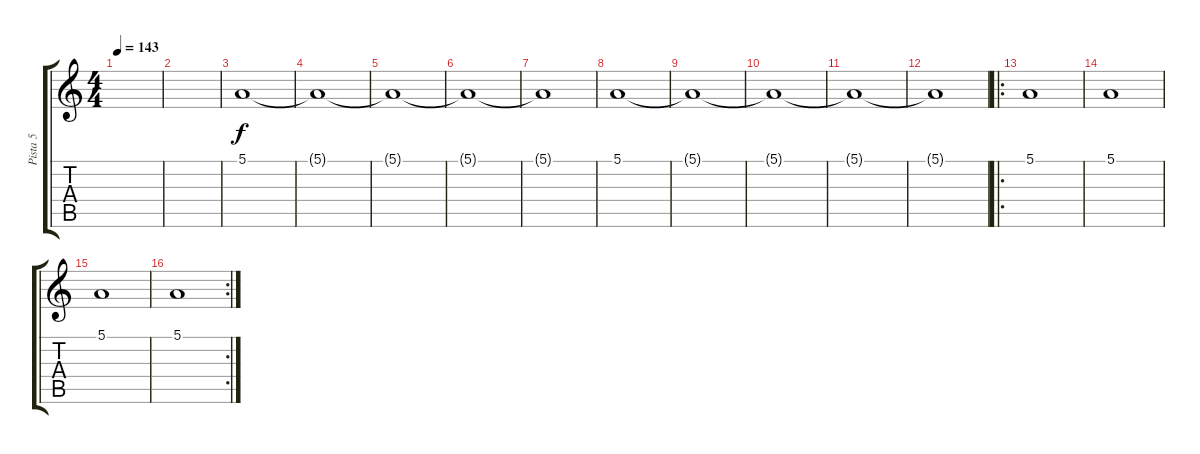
\track ("Pista 5" "Pista 5") {instrument fx7echoes}
\staff {score tabs}
\tuning (E4 B3 G3 D3 A2 E2) {hide}
\ts (4 4)
\tempo 143
\clef g2
\ks c
|
|
5.1.1 |
5.1{t}.1 |
5.1{t}.1 |
5.1{t}.1 |
5.1{t}.1 |
5.1.1 |
5.1{t}.1 |
5.1{t}.1 |
5.1{t}.1 |
5.1{t}.1 |
\ro
5.1.1 |
5.1.1 |
5.1.1 |
\rc 2
5.1.1
